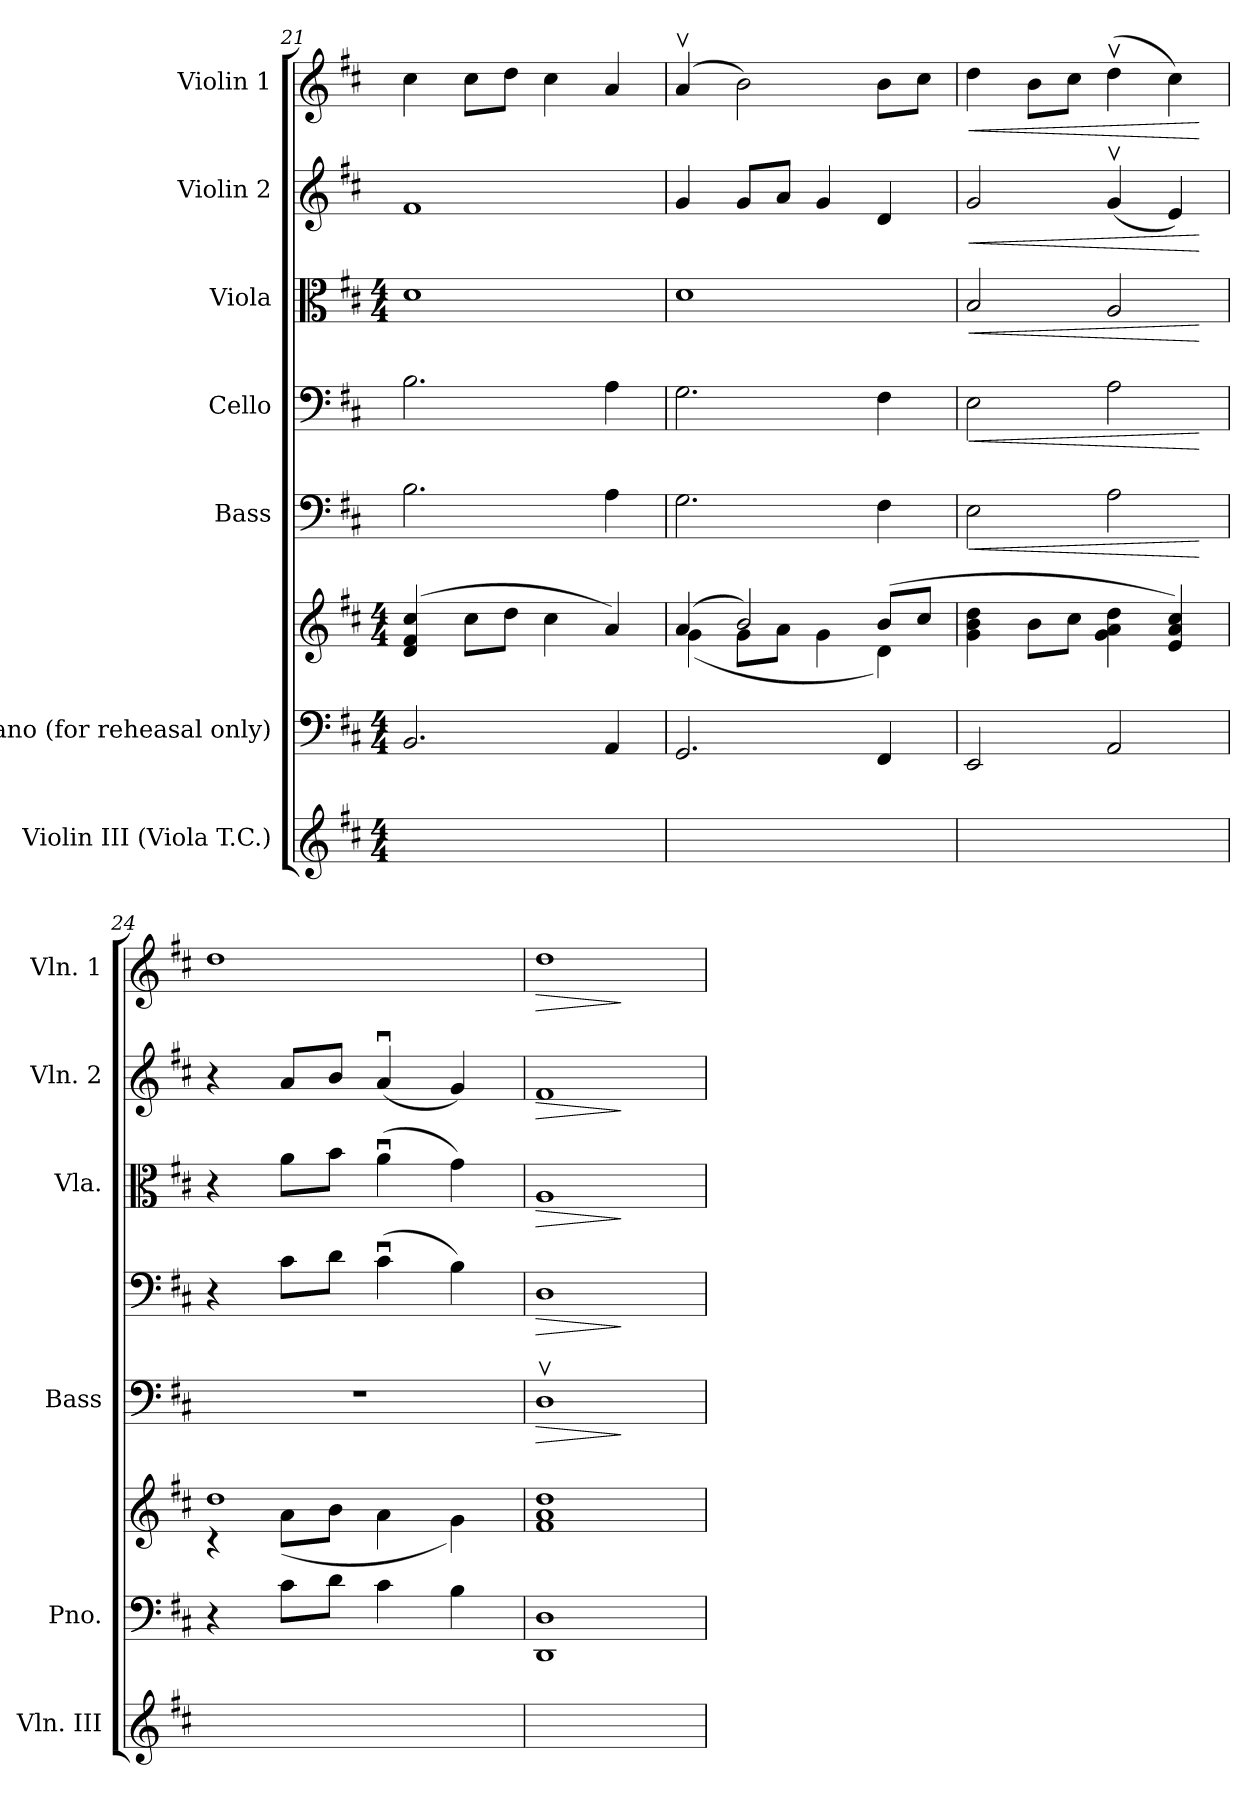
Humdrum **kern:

**kern	**kern	**kern	**kern	**dynam	**kern	**dynam	**kern	**dynam	**kern	**dynam	**kern	**dynam
*part7	*part6	*part6	*part5	*part5	*part4	*part4	*part3	*part3	*part2	*part2	*part1	*part1
*staff8	*staff7	*staff6	*staff5	*staff5	*staff4	*staff4	*staff3	*staff3	*staff2	*staff2	*staff1	*staff1
*I"Violin III (Viola T.C.)	*I"Piano (for reheasal only)	*	*I"Bass	*	*I"Cello	*	*I"Viola	*	*I"Violin 2	*	*I"Violin 1	*
*I'Vln. III	*I'Pno.	*	*I'Bass	*	*	*	*I'Vla.	*	*I'Vln. 2	*	*I'Vln. 1	*
!!LO:LB:g=z
*clefG2	*clefF4	*clefG2	*clefF4	*	*clefF4	*	*clefC3	*	*clefG2	*	*clefG2	*
*	*	*	*ITrd7c12	*	*	*	*	*	*	*	*	*
*k[f#c#]	*k[f#c#]	*k[f#c#]	*k[f#c#]	*	*k[f#c#]	*	*k[f#c#]	*	*k[f#c#]	*	*k[f#c#]	*
*D:	*D:	*D:	*D:	*	*D:	*	*D:	*	*D:	*	*D:	*
*M4/4	*M4/4	*M4/4	*	*	*	*	*M4/4	*	*	*	*	*
=21	=21	=21	=21	=21	=21	=21	=21	=21	=21	=21	=21	=21
1ryy	2.BB/	(4d/ 4f#/ 4cc#/	2.BB\	.	2.B\	.	1d	.	1f#	.	4cc#\	.
.	.	8cc#\L	.	.	.	.	.	.	.	.	8cc#\L	.
.	.	8dd\J	.	.	.	.	.	.	.	.	8dd\J	.
.	.	4cc#\	.	.	.	.	.	.	.	.	4cc#\	.
.	4AA/	4a/)	4AA\	.	4A\	.	.	.	.	.	4a/	.
=22	=22	=22	=22	=22	=22	=22	=22	=22	=22	=22	=22	=22
*	*	*^	*	*	*	*	*	*	*	*	*	*
1ryy	2.GG/	(4a/	(<4g\	2.GG\	.	2.G\	.	1d	.	4g/	.	(4av>/	.
.	.	2b/)	8g\L	.	.	.	.	.	.	8g/L	.	2b\)	.
.	.	.	8a\J	.	.	.	.	.	.	8a/J	.	.	.
.	.	.	4g\	.	.	.	.	.	.	4g/	.	.	.
.	4FF#/	(>8b/L	4d\)	4FF#\	.	4F#\	.	.	.	4d/	.	8b\L	.
.	.	8cc#/J	.	.	.	.	.	.	.	.	.	8cc#\J	.
*	*	*v	*v	*	*	*	*	*	*	*	*	*	*
=23	=23	=23	=23	=23	=23	=23	=23	=23	=23	=23	=23	=23
!	!	!	!	!LO:HP:b	!	!LO:HP:b	!	!LO:HP:b	!	!LO:HP:b	!	!LO:HP:b
1ryy	2EE/	4g\ 4b\ 4dd\	2EE\	<	2E\	<	2B/	<	2g/	<	4dd\	<
.	.	8b\L	.	.	.	.	.	.	.	.	8b\L	.
.	.	8cc#\J	.	.	.	.	.	.	.	.	8cc#\J	.
.	2AA/	4g\ 4a\ 4dd\	2AA\	.	2A\	.	2A/	.	(<4gv>/	.	(>4ddv>\	.
.	.	4e/ 4a/ 4cc#/)	.	.	.	.	.	.	4e/)	.	4cc#\)	.
.	.	.	.	[	.	[	.	[	.	[	.	[
=24	=24	=24	=24	=24	=24	=24	=24	=24	=24	=24	=24	=24
*	*	*^	*	*	*	*	*	*	*	*	*	*
1ryy	4r	1dd	4rc	1r	.	4r	.	4r	.	4r	.	1dd	.
.	8c#\L	.	(<8a\L	.	.	8c#\L	.	8a\L	.	8a/L	.	.	.
.	8d\J	.	8b\J	.	.	8d\J	.	8b\J	.	8b/J	.	.	.
.	4c#\	.	4a\	.	.	(>4c#u>\	.	(>4au>\	.	(<4au>/	.	.	.
.	4B\	.	4g\)	.	.	4B\)	.	4g\)	.	4g/)	.	.	.
!!LO:PB:g=z
=25	=25	=25	=25	=25	=25	=25	=25	=25	=25	=25	=25	=25	=25
!	!	!	!	!	!LO:HP:b	!	!LO:HP:b	!	!LO:HP:b	!	!LO:HP:b	!	!LO:HP:b
*	*	*v	*v	*	*	*	*	*	*	*	*	*	*
1ryy	1DD 1D	1f# 1a 1dd	1DDv>	>	1D	>	1A	>	1f#	>	1dd	>
.	.	.	.	]	.	]	.	]	.	]	.	]
=	=	=	=	=	=	=	=	=	=	=	=	=
*-	*-	*-	*-	*-	*-	*-	*-	*-	*-	*-	*-	*-
